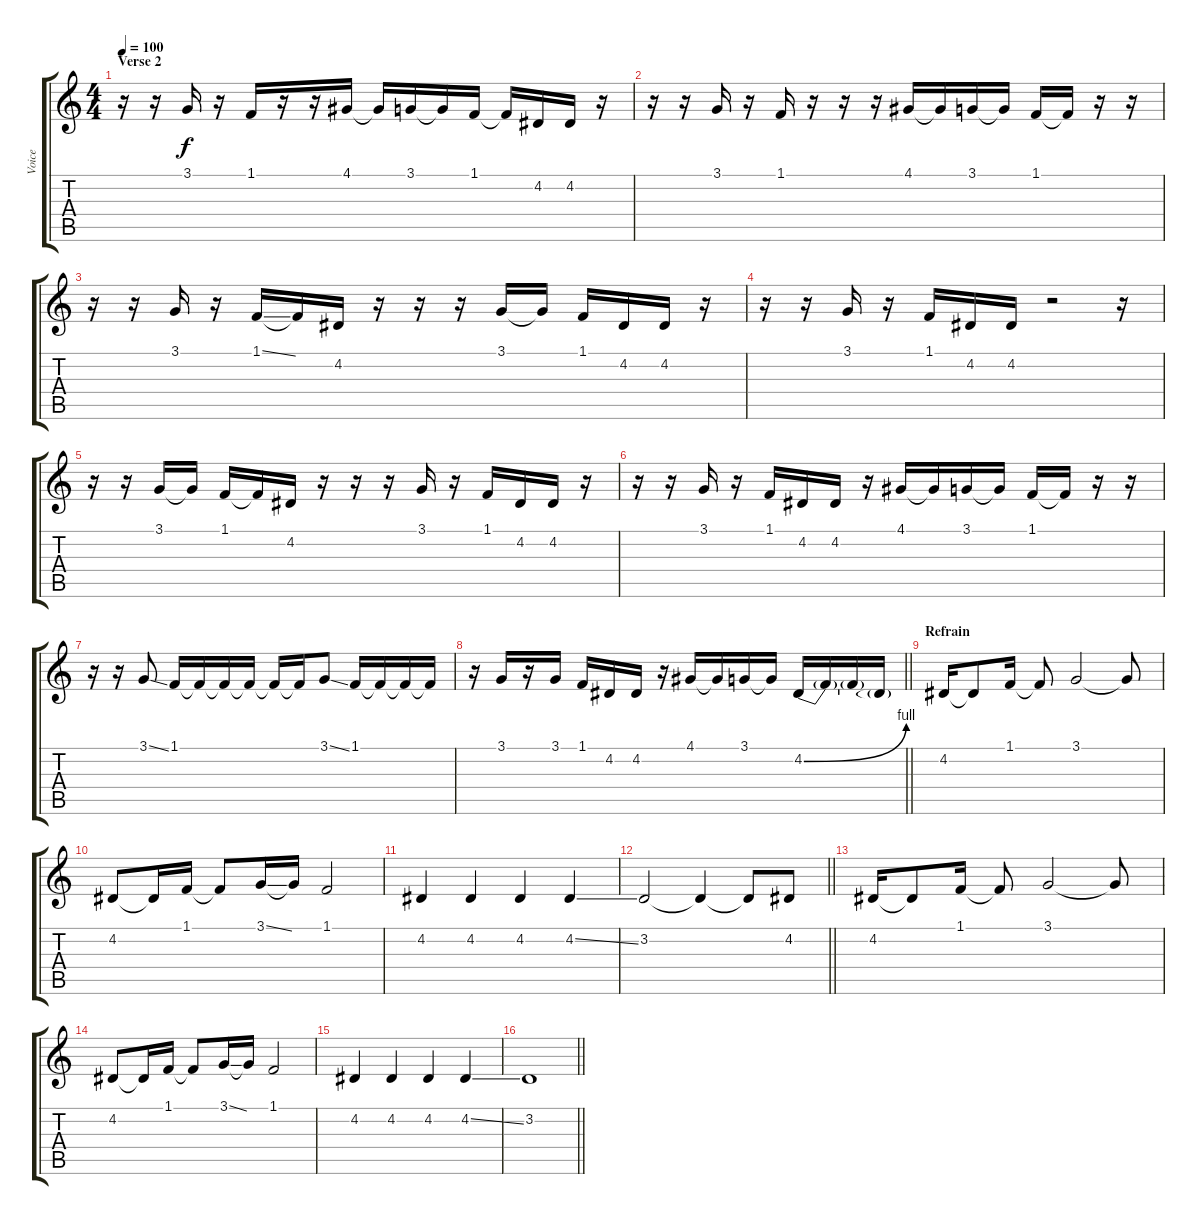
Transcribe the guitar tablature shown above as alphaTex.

\track ("Voice" "Voice") {instrument lead2sawtooth}
\staff {score tabs}
\tuning (E4 B3 G3 D3 A2 D2) {hide}
\ts (4 4)
\section ("" "Verse 2")
\tempo 100
\clef g2
\ks c
r.16{dy f} r.16 3.1.16 r.16 1.1.16 r.16 r.16 4.1.16 4.1{t}.16 3.1.16 3.1{t}.16 1.1.16 1.1{t}.16 4.2.16 4.2.16 r.16 |
r.16 r.16 3.1.16 r.16 1.1.16 r.16 r.16 r.16 4.1.16 4.1{t}.16 3.1.16 3.1{t}.16 1.1.16 1.1{t}.16 r.16 r.16 |
r.16 r.16 3.1.16 r.16 1.1{ss}.16 1.1{t}.16 4.2.16 r.16 r.16 r.16 3.1.16 3.1{t}.16 1.1.16 4.2.16 4.2.16 r.16 |
r.16 r.16 3.1.16 r.16 1.1.16 4.2.16 4.2.16 r.2 r.16 |
r.16 r.16 3.1.16 3.1{t}.16 1.1.16 1.1{t}.16 4.2.16 r.16 r.16 r.16 3.1.16 r.16 1.1.16 4.2.16 4.2.16 r.16 |
r.16 r.16 3.1.16 r.16 1.1.16 4.2.16 4.2.16 r.16 4.1.16 4.1{t}.16 3.1.16 3.1{t}.16 1.1.16 1.1{t}.16 r.16 r.16 |
r.16 r.16 3.1{ss}.8 1.1.16 1.1{t}.16 1.1{t}.16 1.1{t}.16 1.1{t}.16 1.1{t}.16 3.1{ss}.8 1.1.16 1.1{t}.16 1.1{t}.16 1.1{t}.16 |
\barLineRight lightlight
r.16 3.1.16 r.16 3.1.16 1.1.16 4.2.16 4.2.16 r.16 4.1.16 4.1{t}.16 3.1.16 3.1{t}.16 4.2{be (bend 0 0 60 4)}.16 4.2{t}.16 4.2{t}.16 4.2{t}.16 |
\section ("" "Refrain")
4.2.16 4.2{t}.8 1.1.16 1.1{t}.8 3.1.2 3.1{t}.8 |
4.2.8 4.2{t}.16 1.1.16 1.1{t}.8 3.1{ss}.16 3.1{t}.16 1.1.2 |
4.2.4 4.2.4 4.2.4 4.2{ss}.4 |
\barLineRight lightlight
3.2.2 3.2{t}.4 3.2{t}.8 4.2.8 |
4.2.16 4.2{t}.8 1.1.16 1.1{t}.8 3.1.2 3.1{t}.8 |
4.2.8 4.2{t}.16 1.1.16 1.1{t}.8 3.1{ss}.16 3.1{t}.16 1.1.2 |
4.2.4 4.2.4 4.2.4 4.2{ss}.4 |
\barLineRight lightlight
3.2.1
